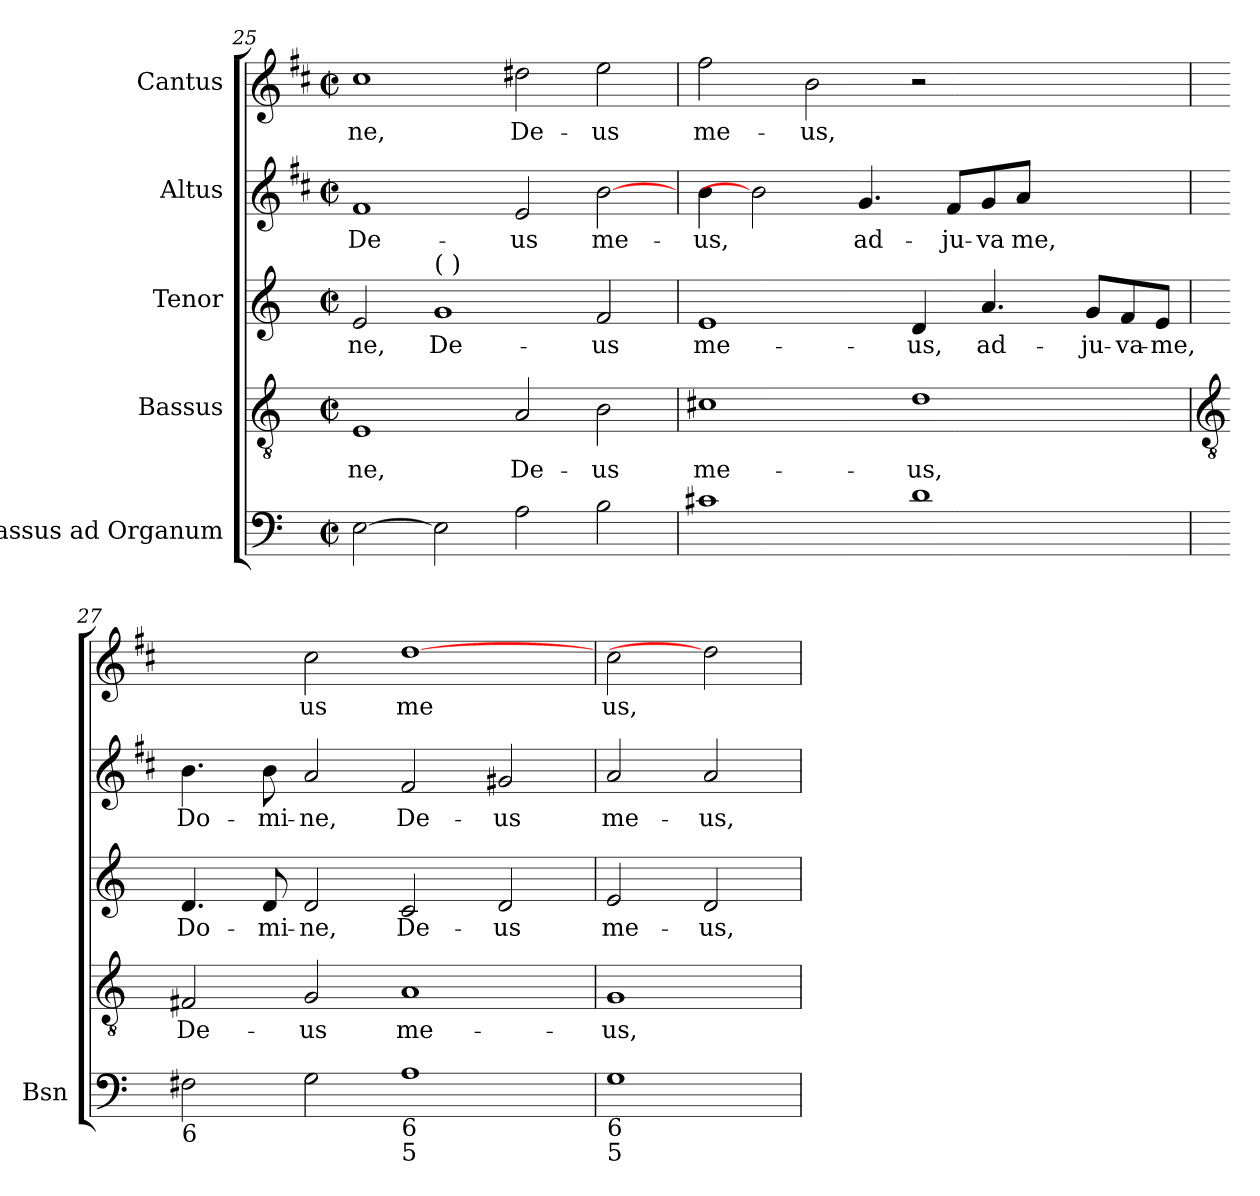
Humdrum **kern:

**kern	**kern	**text	**kern	**text	**kern	**text	**kern	**text
*part5	*part4	*part4	*part3	*part3	*part2	*part2	*part1	*part1
*staff5	*staff4	*staff4	*staff3	*staff3	*staff2	*staff2	*staff1	*staff1
*I"Bassus ad Organum	*I"Bassus	*	*I"Tenor	*	*I"Altus	*	*I"Cantus	*
*I'Bsn	*	*	*	*	*	*	*	*
*clefF4	*clefGv2	*	*clefG2	*	*clefG2	*	*clefG2	*
*	*	*	*	*	*ITrd1c2	*	*ITrd1c2	*
*k[]	*k[]	*	*k[]	*	*k[]	*	*k[]	*
*C:	*C:	*	*C:	*	*C:	*	*C:	*
*M4/2	*M4/2	*	*M4/2	*	*M4/2	*	*M4/2	*
*met(c|)	*met(c|)	*	*met(c|)	*	*met(c|)	*	*met(c|)	*
=25	=25	=25	=25	=25	=25	=25	=25	=25
!	!	!LO:LY:b	!	!LO:LY:b	!	!LO:LY:b	!	!LO:LY:b
[2E	1E	-ne,	2e	-ne,	1e	De-	1b	-ne,
!	!	!	!LO:TX:a:t=(  )	!	!	!	!	!
!	!	!	!	!LO:LY:b	!	!	!	!
2E]	.	.	1g	De-	.	.	.	.
!	!	!LO:LY:b	!	!	!	!LO:LY:b	!	!LO:LY:b
2A	2A	De-	.	.	2d	-us	2cc#X	De-
!	!	!LO:LY:b	!	!LO:LY:b	!	!LO:LY:b	!	!LO:LY:b
2B	2B	-us	2f	-us	[2a	me-	2dd	-us
=26	=26	=26	=26	=26	=26	=26	=26	=26
!	!	!LO:LY:b	!	!LO:LY:b	!	!LO:LY:b	!	!LO:LY:b
1c#X	1c#X	me-	1e	me-	4a	-us,	2ee	me-
.	.	.	.	.	2a]	.	.	.
!	!	!	!	!	!	!	!	!LO:LY:b
.	.	.	.	.	.	.	2a	-us,
!	!	!	!	!	!	!LO:LY:b	!	!
.	.	.	.	.	4.f	ad-	.	.
!	!	!LO:LY:b	!	!LO:LY:b	!	!	!	!
1d	1d	-us,	4d	-us,	.	.	2r	.
!	!	!	!	!	!	!LO:LY:b	!	!
.	.	.	.	.	8e/L	-ju-	.	.
!	!	!	!	!LO:LY:b	!	!LO:LY:b	!	!
.	.	.	4.a	ad-	8f/	-va	.	.
!	!	!	!	!	!	!LO:LY:b	!	!
.	.	.	.	.	8g/J	me,	.	.
!	!	!	!	!	!	!	!	!LO:LY:b
.	.	.	.	.	2ryy	.	[2ayy	De
!	!	!	!	!LO:LY:b	!	!	!	!
.	.	.	8g/L	-ju-	.	.	.	.
!	!	!	!	!LO:LY:b	!	!	!	!
.	.	.	8f/	-va-	.	.	.	.
!	!	!	!	!LO:LY:b	!	!	!	!
.	.	.	8e/J	-me,	.	.	.	.
!!LO:LB:g=z
=27	=27	=27	=27	=27	=27	=27	=27	=27
*	*clefGv2	*	*	*	*	*	*	*
!LO:TX:b:t=6	!	!	!	!	!	!	!	!
!	!	!LO:LY:b	!	!LO:LY:b	!	!LO:LY:b	!	!
2F#X	2F#X	De-	4.d	Do-	4.a	Do-	2ayy]	.
!	!	!	!	!LO:LY:b	!	!LO:LY:b	!	!
.	.	.	8d	-mi-	8a	-mi-	.	.
!	!	!LO:LY:b	!	!LO:LY:b	!	!LO:LY:b	!	!LO:LY:b
2G	2G	-us	2d	-ne,	2g	-ne,	2b	us
!LO:TX:b:t=6	!	!	!	!	!	!	!	!
!LO:TX:b:t=5	!	!	!	!	!	!	!	!
!	!	!LO:LY:b	!	!LO:LY:b	!	!LO:LY:b	!	!LO:LY:b
1A	1A	me-	2c	De-	2e	De-	[1cc	me
!	!	!	!	!LO:LY:b	!	!LO:LY:b	!	!
.	.	.	2d	-us	2f#X	-us	.	.
=28	=28	=28	=28	=28	=28	=28	=28	=28
!LO:TX:b:t=6	!	!	!	!	!	!	!	!
!LO:TX:b:t=5	!	!	!	!	!	!	!	!
!	!	!LO:LY:b	!	!LO:LY:b	!	!LO:LY:b	!	!LO:LY:b
1G	1G	-us,	2e	me-	2g	me-	2b	us,
!	!	!	!	!LO:LY:b	!	!LO:LY:b	!	!
.	.	.	2d	-us,	2g	-us,	2cc]	.
=	=	=	=	=	=	=	=	=
*-	*-	*-	*-	*-	*-	*-	*-	*-
